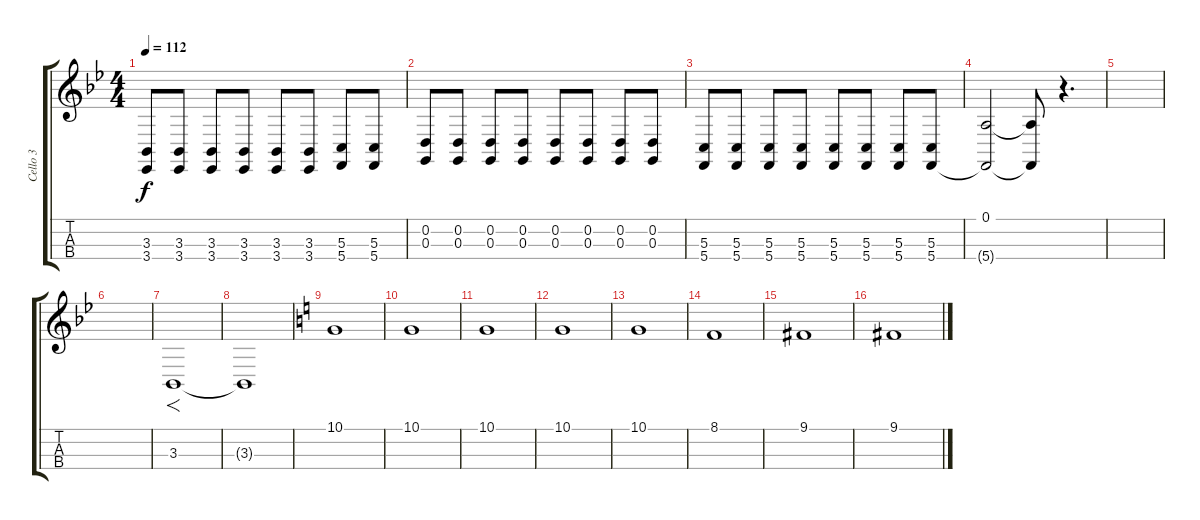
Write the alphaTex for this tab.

\track ("Cello 3" "Cello 3") {instrument cello}
\staff {score tabs}
\tuning (A3 D3 G2 C2) {hide}
\ts (4 4)
\tempo 112
\clef g2
\ks bb
(3.3 3.4).8{dy f} (3.3 3.4).8 (3.3 3.4).8 (3.3 3.4).8 (3.3 3.4).8 (3.3 3.4).8 (5.3 5.4).8 (5.3 5.4).8 |
(0.2 0.3).8 (0.2 0.3).8 (0.2 0.3).8 (0.2 0.3).8 (0.2 0.3).8 (0.2 0.3).8 (0.2 0.3).8 (0.2 0.3).8 |
(5.3 5.4).8 (5.3 5.4).8 (5.3 5.4).8 (5.3 5.4).8 (5.3 5.4).8 (5.3 5.4).8 (5.3 5.4).8 (5.3 5.4).8 |
(0.1 5.4{t}).2 (0.1{t} 5.4{t}).8 r.4{d} |
|
|
3.3.1{f} |
3.3{t}.1 |
\ks c
10.1.1{volume 12 balance 8} |
10.1.1 |
10.1.1 |
10.1.1 |
10.1.1 |
8.1.1 |
9.1.1 |
9.1.1
